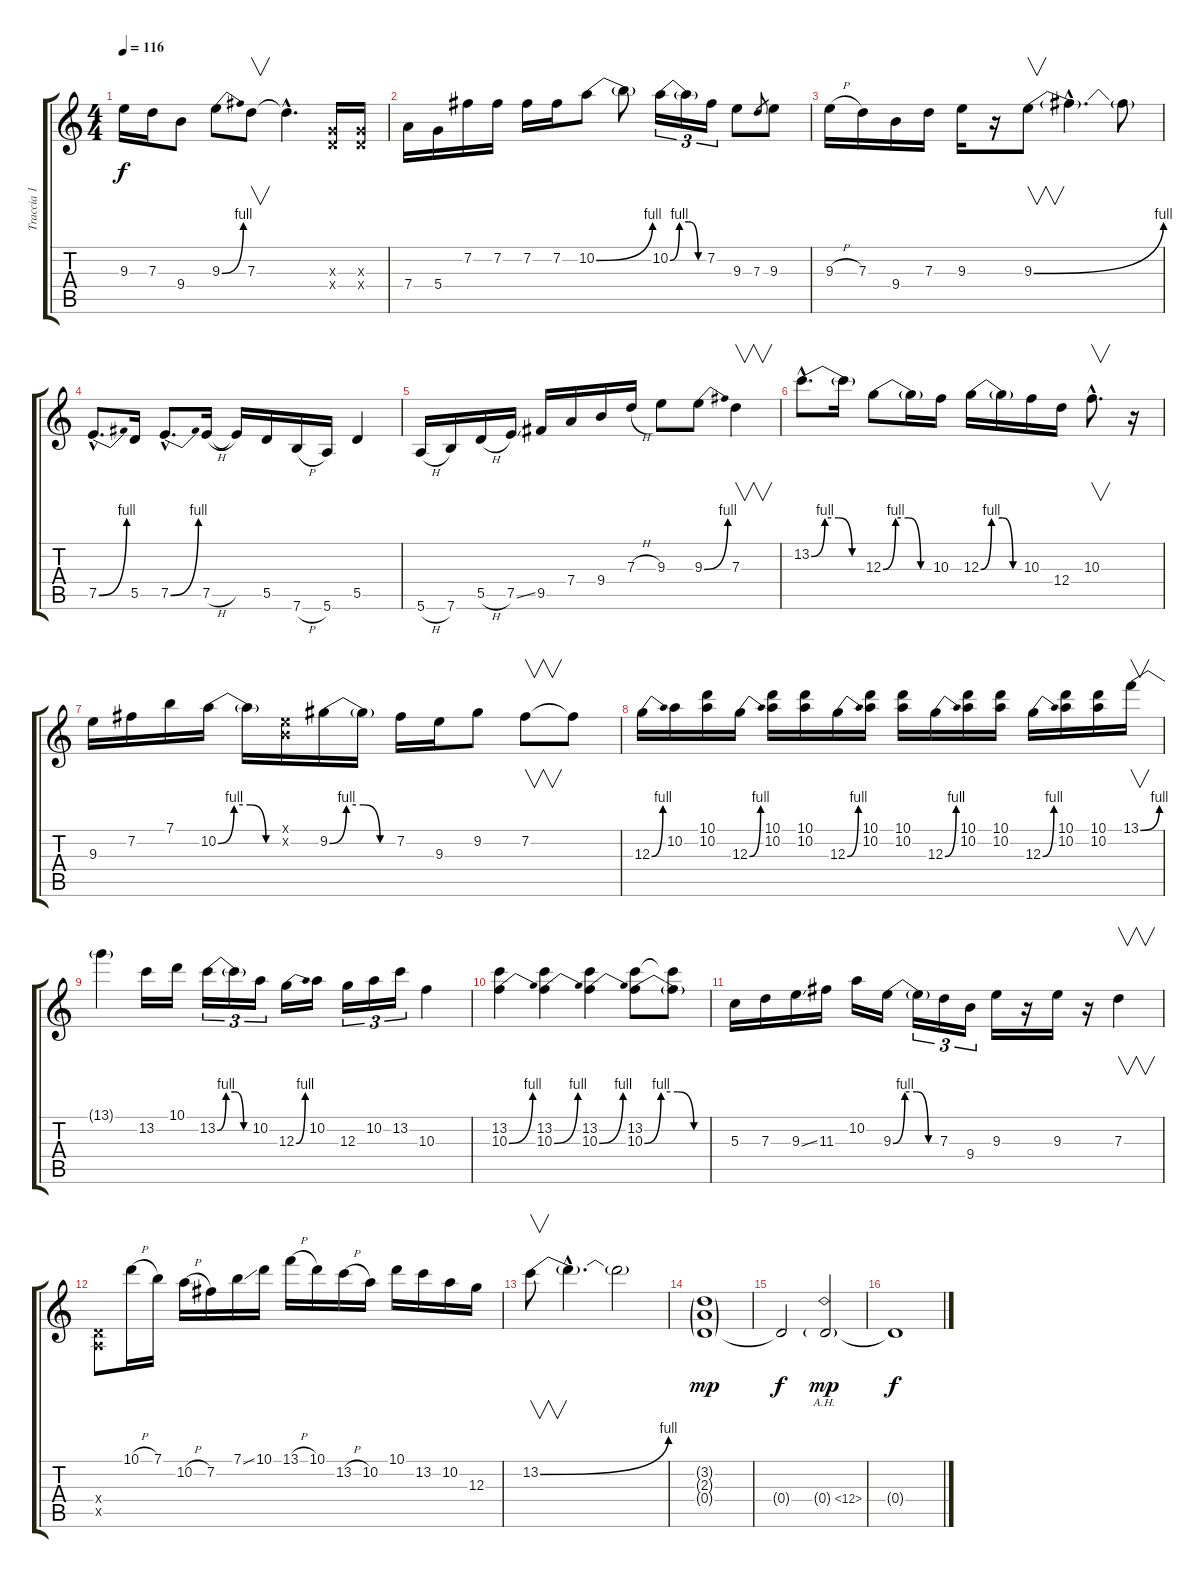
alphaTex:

\track ("Traccia 1" "Traccia 1") {instrument overdrivenguitar}
\staff {score tabs}
\tuning (E4 B3 G3 D3 A2 E2) {hide}
\ts (4 4)
\tempo 116
\clef g2
\ks c
9.3{t}.16{dy f} 7.3.16 9.4.8 9.3{be (bend 0 0 60 4)}.8 7.3.8{v} 7.3{hac t}.4{d} (0.3{x} 0.4{x}).16 (0.3{x} 0.4{x}).16 |
7.4.16 5.4.16 7.2.16 7.2.16 7.2.16 7.2.16 10.2{be (bend 0 0 60 4)}.8 10.2{t}.8 10.2{be (custom 0 0 15 4 30 4 45 0 60 0)}.16{tu (3 2)} 10.2{t}.16{tu (3 2)} 7.2.16{tu (3 2)} 9.3.8 7.3.8{gr} 9.3.8 |
9.3{h}.16 7.3.16 9.4.16 7.3.16 9.3.16 r.16 9.3{be (bend 0 0 60 4)}.8{v} 9.3{hac t}.4{d} 9.3{t}.8 |
7.5{be (bend 0 0 60 4) hac}.8{d} 5.5.16 7.5{be (bend 0 0 60 4) hac}.8{d} 7.5{h}.16 7.5{t}.16 5.5.16 7.6{h}.16 5.6.16 5.5.4 |
5.6{h}.16 7.6.16 5.5{h}.16 7.5{ss}.16 9.5.16 7.4.16 9.4.16 7.3{h}.16 9.3.8 9.3{be (bend 0 0 60 4)}.8 7.3.4{v} |
13.2{be (custom 0 0 15 4 30 4 45 0 60 0) hac}.8{d} 13.2{t}.16 12.3{be (custom 0 0 15 4 30 4 45 0 60 0)}.8 12.3{t}.16 10.3.16 12.3{be (custom 0 0 15 4 30 4 45 0 60 0)}.16 12.3{t}.16 10.3.16 12.4.16 10.3{hac}.8{v d} r.16 |
9.3.16 7.2.16 7.1.16 10.2{be (custom 0 0 15 4 30 4 45 0 60 0)}.16 10.2{t}.16 (0.1{x} 0.2{x}).16 9.2{be (custom 0 0 15 4 30 4 45 0 60 0)}.16 9.2{t}.16 7.2.16 9.3.16 9.2.8 7.2.8{v} 7.2{t}.8 |
12.3{be (bend 0 0 60 4)}.16 10.2.16 (10.1 10.2).16 12.3{be (bend 0 0 60 4)}.16 (10.1 10.2).16 (10.1 10.2).16 12.3{be (bend 0 0 60 4)}.16 (10.1 10.2).16 (10.1 10.2).16 12.3{be (bend 0 0 60 4)}.16 (10.1 10.2).16 (10.1 10.2).16 12.3{be (bend 0 0 60 4)}.16 (10.1 10.2).16 (10.1 10.2).16 13.1{be (bend 0 0 60 4)}.16{v} |
13.1{t}.4 13.2.16 10.1.16 13.2{be (custom 0 0 15 4 30 4 45 0 60 0)}.16{tu (3 2)} 13.2{t}.16{tu (3 2)} 10.2.16{tu (3 2)} 12.3{be (bend 0 0 60 4)}.16 10.2.16 12.3.16{tu (3 2)} 10.2.16{tu (3 2)} 13.2.16{tu (3 2)} 10.3.4 |
(13.2 10.3{be (bend 0 0 60 4)}).4 (13.2 10.3{be (bend 0 0 60 4)}).4 (13.2 10.3{be (bend 0 0 60 4)}).4 (13.2 10.3{be (custom 0 0 15 4 30 4 45 0 60 0)}).8 (13.2{t} 10.3{t}).8 |
5.3.16 7.3.16 9.3{ss}.16 11.3.16 10.2.16 9.3{be (custom 0 0 15 4 30 4 45 0 60 0)}.16 9.3{t}.16{tu (3 2)} 7.3.16{tu (3 2)} 9.4.16{tu (3 2)} 9.3.16 r.16 9.3.16 r.16 7.3.4{v} |
(0.4{x} 0.5{x}).8 10.1{h}.16 7.1.16 10.2{h}.16 7.2.16 7.1{ss}.16 10.1.16 13.1{h}.16 10.1.16 13.2{h}.16 10.2.16 10.1.16 13.2.16 10.2.16 12.3.16 |
13.2{be (bend 0 0 60 4)}.8{v} 13.2{hac t}.4{d} 13.2{t}.2 |
(3.2{g} 2.3{g} 0.4{g}).1{dy mp} |
0.4{t}.2{dy f} 0.4{ah 12 g}.2{dy mp} |
0.4{t}.1{dy f}
